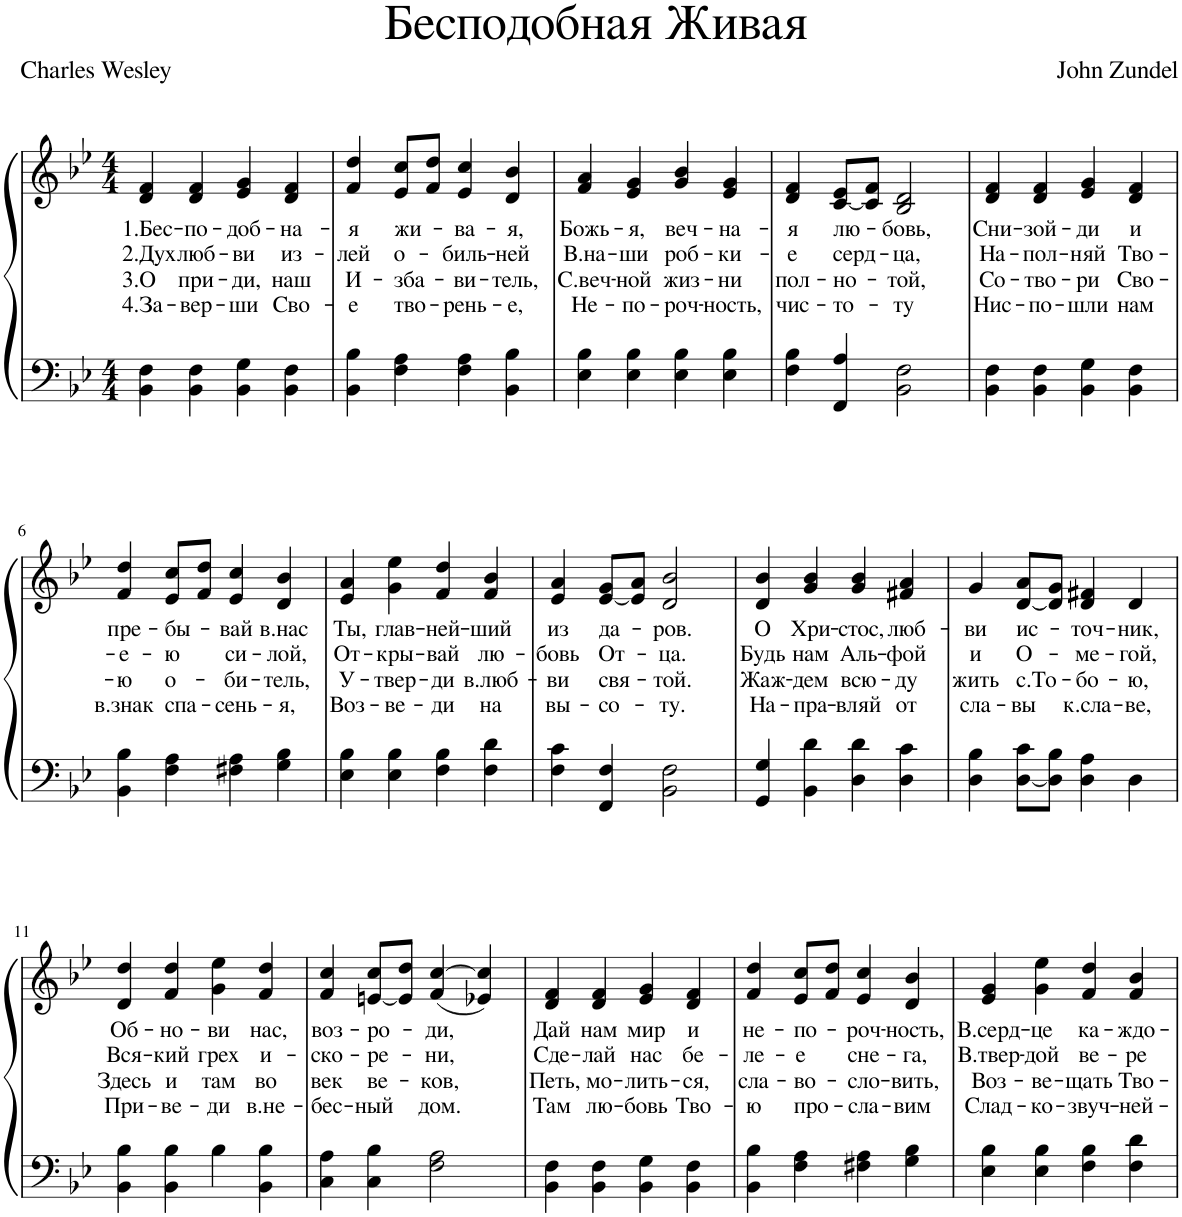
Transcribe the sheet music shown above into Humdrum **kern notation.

**kern	**kern	**text	**text	**text	**text
*part1	*part1	*part1	*part1	*part1	*part1
*staff2	*staff1	*staff1	*staff1	*staff1	*staff1
*I"Piano	*	*	*	*	*
*I'Pno.	*	*	*	*	*
*clefF4	*clefG2	*	*	*	*
*k[b-e-]	*k[b-e-]	*	*	*	*
*M4/4	*M4/4	*	*	*	*
=1	=1	=1	=1	=1	=1
!	!	!LO:LY:b	!LO:LY:b	!LO:LY:b	!LO:LY:b
4BB-\ 4F\	4d/ 4f/	1.Бес-	2.Дух	3.О	4.За-
!	!	!LO:LY:b	!LO:LY:b	!LO:LY:b	!LO:LY:b
4BB-\ 4F\	4d/ 4f/	-по-	люб-	при-	-вер-
!	!	!LO:LY:b	!LO:LY:b	!LO:LY:b	!LO:LY:b
4BB-\ 4G\	4e-/ 4g/	-доб-	-ви	-ди,	-ши
!	!	!LO:LY:b	!LO:LY:b	!LO:LY:b	!LO:LY:b
4BB-\ 4F\	4d/ 4f/	-на-	из-	наш	Сво-
=2	=2	=2	=2	=2	=2
!	!	!LO:LY:b	!LO:LY:b	!LO:LY:b	!LO:LY:b
4BB-\ 4B-\	4f/ 4dd/	-я	-лей	И-	-е
!	!	!LO:LY:b	!LO:LY:b	!LO:LY:b	!LO:LY:b
4F\ 4A\	8e-/ 8cc/L	жи-	о-	-зба-	тво-
.	8f/ 8dd/J	.	.	.	.
!	!	!LO:LY:b	!LO:LY:b	!LO:LY:b	!LO:LY:b
4F\ 4A\	4e-/ 4cc/	-ва-	-биль-	-ви-	-рень-
!	!	!LO:LY:b	!LO:LY:b	!LO:LY:b	!LO:LY:b
4BB-\ 4B-\	4d/ 4b-/	-я,	-ней	-тель,	-е,
=3	=3	=3	=3	=3	=3
!	!	!LO:LY:b	!LO:LY:b	!LO:LY:b	!LO:LY:b
4E-\ 4B-\	4f/ 4a/	Божь-	В.на-	С.веч-	Не-
!	!	!LO:LY:b	!LO:LY:b	!LO:LY:b	!LO:LY:b
4E-\ 4B-\	4e-/ 4g/	-я,	-ши	-ной	-по-
!	!	!LO:LY:b	!LO:LY:b	!LO:LY:b	!LO:LY:b
4E-\ 4B-\	4g/ 4b-/	веч-	роб-	жиз-	-роч-
!	!	!LO:LY:b	!LO:LY:b	!LO:LY:b	!LO:LY:b
4E-\ 4B-\	4e-/ 4g/	-на-	-ки-	-ни	-ность,
=4	=4	=4	=4	=4	=4
!	!	!LO:LY:b	!LO:LY:b	!LO:LY:b	!LO:LY:b
4F\ 4B-\	4d/ 4f/	-я	-е	пол-	чис-
!	!	!LO:LY:b	!LO:LY:b	!LO:LY:b	!LO:LY:b
4FF/ 4A/	[8c/ 8e-/L	лю-	серд-	-но-	-то-
.	8c/] 8f/J	.	.	.	.
!	!	!LO:LY:b	!LO:LY:b	!LO:LY:b	!LO:LY:b
2BB-\ 2F\	2B-/ 2d/	-бовь,	-ца,	-той,	-ту
=5	=5	=5	=5	=5	=5
!	!	!LO:LY:b	!LO:LY:b	!LO:LY:b	!LO:LY:b
4BB-\ 4F\	4d/ 4f/	Сни-	На-	Со-	Нис-
!	!	!LO:LY:b	!LO:LY:b	!LO:LY:b	!LO:LY:b
4BB-\ 4F\	4d/ 4f/	-зой-	-пол-	-тво-	-по-
!	!	!LO:LY:b	!LO:LY:b	!LO:LY:b	!LO:LY:b
4BB-\ 4G\	4e-/ 4g/	-ди	-няй	-ри	-шли
!	!	!LO:LY:b	!LO:LY:b	!LO:LY:b	!LO:LY:b
4BB-\ 4F\	4d/ 4f/	и	Тво-	Сво-	нам
!!LO:LB:g=z
=6	=6	=6	=6	=6	=6
!	!	!LO:LY:b	!LO:LY:b	!LO:LY:b	!LO:LY:b
4BB-\ 4B-\	4f/ 4dd/	пре-	-е-	-ю	в.знак
!	!	!LO:LY:b	!LO:LY:b	!LO:LY:b	!LO:LY:b
4F\ 4A\	8e-/ 8cc/L	-бы-	-ю	о-	спа-
.	8f/ 8dd/J	.	.	.	.
!	!	!LO:LY:b	!LO:LY:b	!LO:LY:b	!LO:LY:b
4F#X\ 4A\	4e-/ 4cc/	-вай	си-	-би-	-сень-
!	!	!LO:LY:b	!LO:LY:b	!LO:LY:b	!LO:LY:b
4G\ 4B-\	4d/ 4b-/	в.нас	-лой,	-тель,	-я,
=7	=7	=7	=7	=7	=7
!	!	!LO:LY:b	!LO:LY:b	!LO:LY:b	!LO:LY:b
4E-\ 4B-\	4e-/ 4a/	Ты,	От-	У-	Воз-
!	!	!LO:LY:b	!LO:LY:b	!LO:LY:b	!LO:LY:b
4E-\ 4B-\	4g\ 4ee-\	глав-	-кры-	-твер-	-ве-
!	!	!LO:LY:b	!LO:LY:b	!LO:LY:b	!LO:LY:b
4F\ 4B-\	4f/ 4dd/	-ней-	-вай	-ди	-ди
!	!	!LO:LY:b	!LO:LY:b	!LO:LY:b	!LO:LY:b
4F\ 4d\	4f/ 4b-/	-ший	лю-	в.люб-	на
=8	=8	=8	=8	=8	=8
!	!	!LO:LY:b	!LO:LY:b	!LO:LY:b	!LO:LY:b
4F\ 4c\	4e-/ 4a/	из	-бовь	-ви	вы-
!	!	!LO:LY:b	!LO:LY:b	!LO:LY:b	!LO:LY:b
4FF/ 4F/	[8e-/ 8g/L	да-	От-	свя-	-со-
.	8e-/] 8a/J	.	.	.	.
!	!	!LO:LY:b	!LO:LY:b	!LO:LY:b	!LO:LY:b
2BB-\ 2F\	2d/ 2b-/	-ров.	-ца.	-той.	-ту.
=9	=9	=9	=9	=9	=9
!	!	!LO:LY:b	!LO:LY:b	!LO:LY:b	!LO:LY:b
4GG/ 4G/	4d/ 4b-/	О	Будь	Жаж-	На-
!	!	!LO:LY:b	!LO:LY:b	!LO:LY:b	!LO:LY:b
4BB-\ 4d\	4g/ 4b-/	Хри-	нам	-дем	-пра-
!	!	!LO:LY:b	!LO:LY:b	!LO:LY:b	!LO:LY:b
4D\ 4d\	4g/ 4b-/	-стос,	Аль-	всю-	-вляй
!	!	!LO:LY:b	!LO:LY:b	!LO:LY:b	!LO:LY:b
4D\ 4c\	4f#X/ 4a/	люб-	-фой	-ду	от
=10	=10	=10	=10	=10	=10
!	!	!LO:LY:b	!LO:LY:b	!LO:LY:b	!LO:LY:b
4D\ 4B-\	4g/	-ви	и	жить	сла-
!	!	!LO:LY:b	!LO:LY:b	!LO:LY:b	!LO:LY:b
[8D\ 8c\L	[8d/ 8a/L	ис-	О-	с.То-	-вы
8D\] 8B-\J	8d/] 8g/J	.	.	.	.
!	!	!LO:LY:b	!LO:LY:b	!LO:LY:b	!LO:LY:b
4D\ 4A\	4d/ 4f#X/	-точ-	-ме-	-бо-	к.сла-
!	!	!LO:LY:b	!LO:LY:b	!LO:LY:b	!LO:LY:b
4D\	4d/	-ник,	-гой,	-ю,	-ве,
!!LO:LB:g=z
=11	=11	=11	=11	=11	=11
!	!	!LO:LY:b	!LO:LY:b	!LO:LY:b	!LO:LY:b
4BB-\ 4B-\	4d/ 4dd/	Об-	Вся-	Здесь	При-
!	!	!LO:LY:b	!LO:LY:b	!LO:LY:b	!LO:LY:b
4BB-\ 4B-\	4f/ 4dd/	-но-	-кий	и	-ве-
!	!	!LO:LY:b	!LO:LY:b	!LO:LY:b	!LO:LY:b
4B-\	4g\ 4ee-\	-ви	грех	там	-ди
!	!	!LO:LY:b	!LO:LY:b	!LO:LY:b	!LO:LY:b
4BB-\ 4B-\	4f/ 4dd/	нас,	и-	во	в.не-
=12	=12	=12	=12	=12	=12
!	!	!LO:LY:b	!LO:LY:b	!LO:LY:b	!LO:LY:b
4C\ 4A\	4f/ 4cc/	воз-	-ско-	век	-бес-
!	!	!LO:LY:b	!LO:LY:b	!LO:LY:b	!LO:LY:b
4C\ 4B-\	[8en/ 8cc/L	-ро-	-ре-	ве-	-ный
.	8e/] 8dd/J	.	.	.	.
!	!	!LO:LY:b	!LO:LY:b	!LO:LY:b	!LO:LY:b
2F\ 2A\	(<4f/ [4cc/	-ди,	-ни,	-ков,	дом.
.	4e-X/ 4cc/])	.	.	.	.
=13	=13	=13	=13	=13	=13
!	!	!LO:LY:b	!LO:LY:b	!LO:LY:b	!LO:LY:b
4BB-\ 4F\	4d/ 4f/	Дай	Сде-	Петь,	Там
!	!	!LO:LY:b	!LO:LY:b	!LO:LY:b	!LO:LY:b
4BB-\ 4F\	4d/ 4f/	нам	-лай	мо-	лю-
!	!	!LO:LY:b	!LO:LY:b	!LO:LY:b	!LO:LY:b
4BB-\ 4G\	4e-/ 4g/	мир	нас	-лить-	-бовь
!	!	!LO:LY:b	!LO:LY:b	!LO:LY:b	!LO:LY:b
4BB-\ 4F\	4d/ 4f/	и	бе-	-ся,	Тво-
=14	=14	=14	=14	=14	=14
!	!	!LO:LY:b	!LO:LY:b	!LO:LY:b	!LO:LY:b
4BB-\ 4B-\	4f/ 4dd/	не-	-ле-	сла-	-ю
!	!	!LO:LY:b	!LO:LY:b	!LO:LY:b	!LO:LY:b
4F\ 4A\	8e-/ 8cc/L	-по-	-е	-во-	про-
.	8f/ 8dd/J	.	.	.	.
!	!	!LO:LY:b	!LO:LY:b	!LO:LY:b	!LO:LY:b
4F#X\ 4A\	4e-/ 4cc/	-роч-	сне-	-сло-	-сла-
!	!	!LO:LY:b	!LO:LY:b	!LO:LY:b	!LO:LY:b
4G\ 4B-\	4d/ 4b-/	-ность,	-га,	-вить,	-вим
=15	=15	=15	=15	=15	=15
!	!	!LO:LY:b	!LO:LY:b	!LO:LY:b	!LO:LY:b
4E-\ 4B-\	4e-/ 4g/	В.серд-	В.твер-	Воз-	Слад-
!	!	!LO:LY:b	!LO:LY:b	!LO:LY:b	!LO:LY:b
4E-\ 4B-\	4g\ 4ee-\	-це	-дой	-ве-	-ко-
!	!	!LO:LY:b	!LO:LY:b	!LO:LY:b	!LO:LY:b
4F\ 4B-\	4f/ 4dd/	ка-	ве-	-щать	-звуч-
!	!	!LO:LY:b	!LO:LY:b	!LO:LY:b	!LO:LY:b
4F\ 4d\	4f/ 4b-/	-ждо-	-ре	Тво-	-ней-
=	=	=	=	=	=
*-	*-	*-	*-	*-	*-
